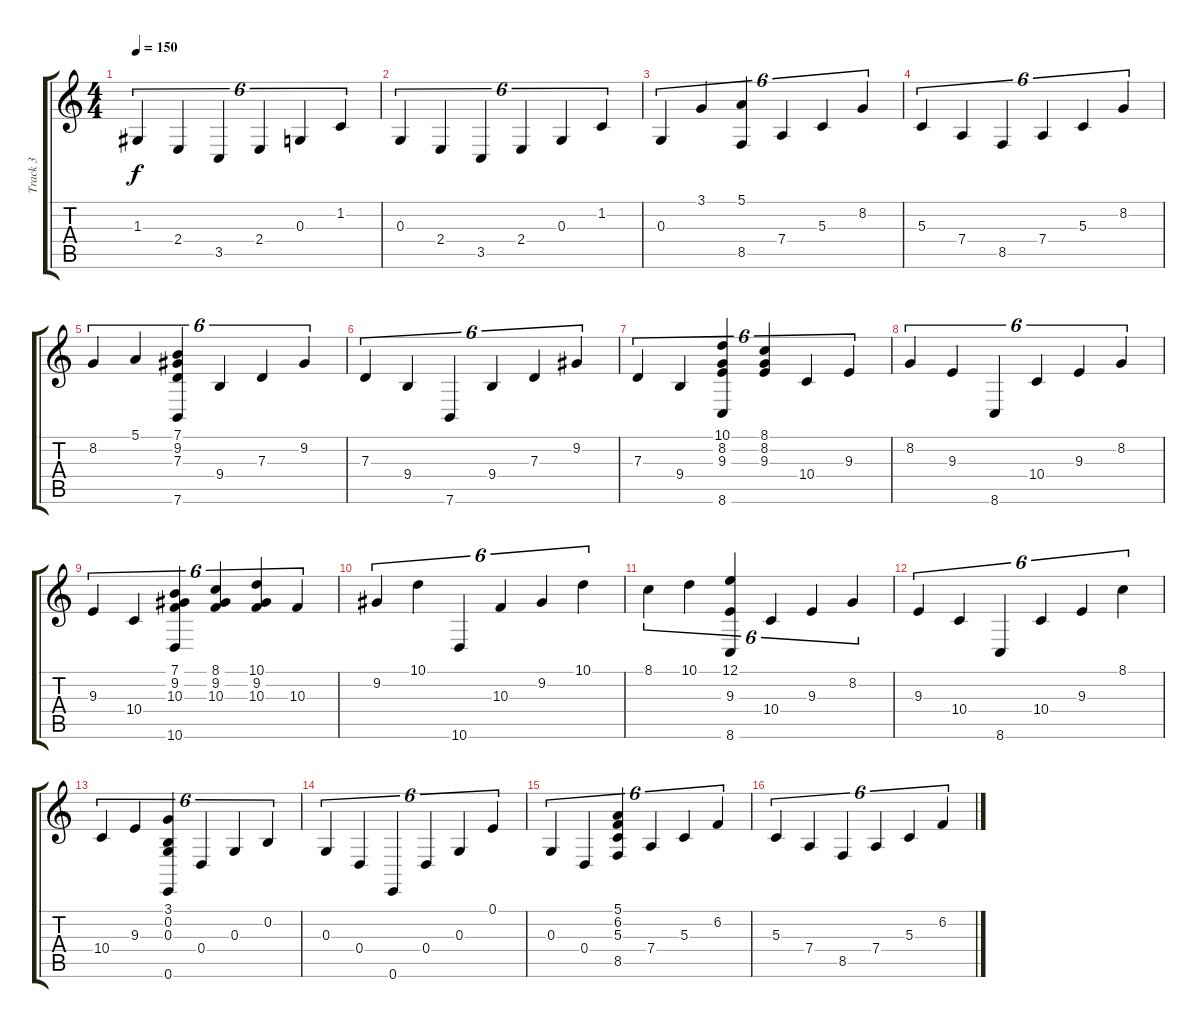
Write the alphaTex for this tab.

\track ("Track 3" "Track 3") {instrument brightacousticpiano}
\staff {score tabs}
\tuning (E4 B3 G3 D3 A2 E2) {hide}
\ts (4 4)
\tempo 150
\clef g2
\ks c
1.3.4{tu (6 4) dy f} 2.4.4{tu (6 4)} 3.5.4{tu (6 4)} 2.4.4{tu (6 4)} 0.3.4{tu (6 4)} 1.2.4{tu (6 4)} |
0.3.4{tu (6 4)} 2.4.4{tu (6 4)} 3.5.4{tu (6 4)} 2.4.4{tu (6 4)} 0.3.4{tu (6 4)} 1.2.4{tu (6 4)} |
0.3.4{tu (6 4)} 3.1.4{tu (6 4)} (5.1 8.5).4{tu (6 4)} 7.4.4{tu (6 4)} 5.3.4{tu (6 4)} 8.2.4{tu (6 4)} |
5.3.4{tu (6 4)} 7.4.4{tu (6 4)} 8.5.4{tu (6 4)} 7.4.4{tu (6 4)} 5.3.4{tu (6 4)} 8.2.4{tu (6 4)} |
8.2.4{tu (6 4)} 5.1.4{tu (6 4)} (7.1 9.2 7.3 7.6).4{tu (6 4)} 9.4.4{tu (6 4)} 7.3.4{tu (6 4)} 9.2.4{tu (6 4)} |
7.3.4{tu (6 4)} 9.4.4{tu (6 4)} 7.6.4{tu (6 4)} 9.4.4{tu (6 4)} 7.3.4{tu (6 4)} 9.2.4{tu (6 4)} |
7.3.4{tu (6 4)} 9.4.4{tu (6 4)} (10.1 8.2 9.3 8.6).4{tu (6 4)} (8.1 8.2 9.3).4{tu (6 4)} 10.4.4{tu (6 4)} 9.3.4{tu (6 4)} |
8.2.4{tu (6 4)} 9.3.4{tu (6 4)} 8.6.4{tu (6 4)} 10.4.4{tu (6 4)} 9.3.4{tu (6 4)} 8.2.4{tu (6 4)} |
9.3.4{tu (6 4)} 10.4.4{tu (6 4)} (7.1 9.2 10.3 10.6).4{tu (6 4)} (8.1 9.2 10.3).4{tu (6 4)} (10.1 9.2 10.3).4{tu (6 4)} 10.3.4{tu (6 4)} |
9.2.4{tu (6 4)} 10.1.4{tu (6 4)} 10.6.4{tu (6 4)} 10.3.4{tu (6 4)} 9.2.4{tu (6 4)} 10.1.4{tu (6 4)} |
8.1.4{tu (6 4)} 10.1.4{tu (6 4)} (12.1 9.3 8.6).4{tu (6 4)} 10.4.4{tu (6 4)} 9.3.4{tu (6 4)} 8.2.4{tu (6 4)} |
9.3.4{tu (6 4)} 10.4.4{tu (6 4)} 8.6.4{tu (6 4)} 10.4.4{tu (6 4)} 9.3.4{tu (6 4)} 8.1.4{tu (6 4)} |
10.4.4{tu (6 4)} 9.3.4{tu (6 4)} (3.1 0.2 0.3 0.6).4{tu (6 4)} 0.4.4{tu (6 4)} 0.3.4{tu (6 4)} 0.2.4{tu (6 4)} |
0.3.4{tu (6 4)} 0.4.4{tu (6 4)} 0.6.4{tu (6 4)} 0.4.4{tu (6 4)} 0.3.4{tu (6 4)} 0.1.4{tu (6 4)} |
0.3.4{tu (6 4)} 0.4.4{tu (6 4)} (5.1 6.2 5.3 8.5).4{tu (6 4)} 7.4.4{tu (6 4)} 5.3.4{tu (6 4)} 6.2.4{tu (6 4)} |
5.3.4{tu (6 4)} 7.4.4{tu (6 4)} 8.5.4{tu (6 4)} 7.4.4{tu (6 4)} 5.3.4{tu (6 4)} 6.2.4{tu (6 4)}
